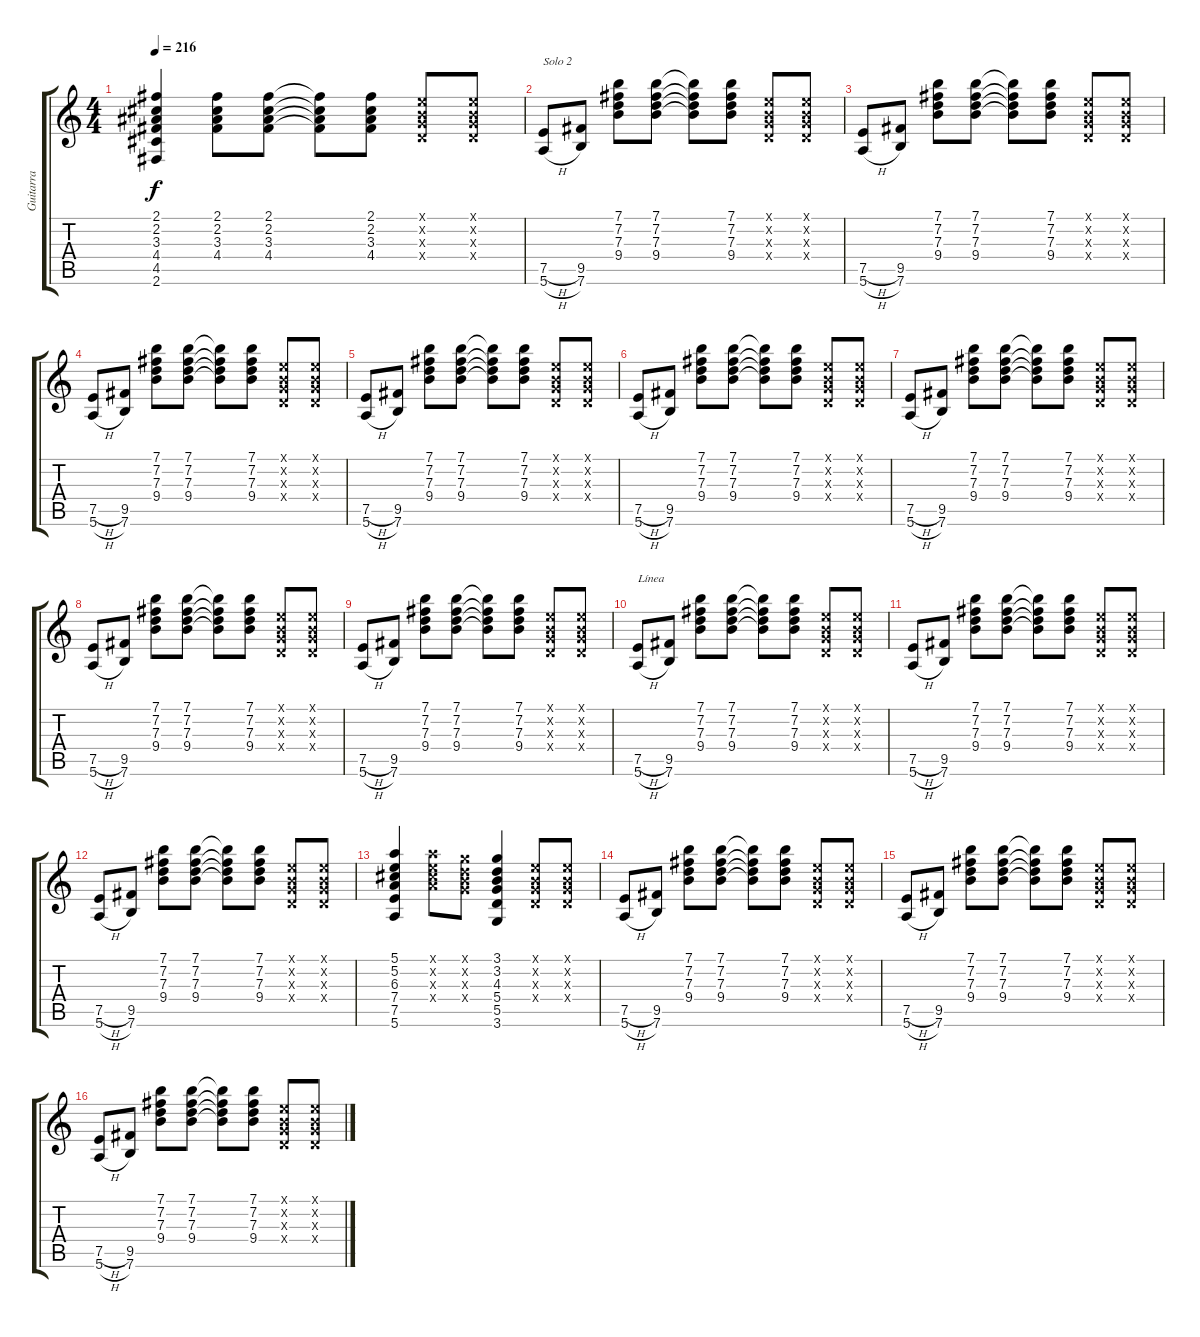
\track ("Guitarra" "Guitarra") {instrument acousticguitarnylon}
\staff {score tabs}
\tuning (E4 B3 G3 D3 A2 E2) {hide}
\ts (4 4)
\tempo 216
\clef g2
\ks c
(2.1 2.2 3.3 4.4 4.5 2.6).4{dy f} (2.1 2.2 3.3 4.4).8 (2.1 2.2 3.3 4.4).8 (2.1{t} 2.2{t} 3.3{t} 4.4{t}).8 (2.1 2.2 3.3 4.4).8 (0.1{x} 0.2{x} 0.3{x} 0.4{x}).8 (0.1{x} 0.2{x} 0.3{x} 0.4{x}).8 |
(7.5{h} 5.6{h}).8{txt "Solo 2"} (9.5 7.6).8 (7.1 7.2 7.3 9.4).8 (7.1 7.2 7.3 9.4).8 (7.1{t} 7.2{t} 7.3{t} 9.4{t}).8 (7.1 7.2 7.3 9.4).8 (0.1{x} 0.2{x} 0.3{x} 0.4{x}).8 (0.1{x} 0.2{x} 0.3{x} 0.4{x}).8 |
(7.5{h} 5.6{h}).8 (9.5 7.6).8 (7.1 7.2 7.3 9.4).8 (7.1 7.2 7.3 9.4).8 (7.1{t} 7.2{t} 7.3{t} 9.4{t}).8 (7.1 7.2 7.3 9.4).8 (0.1{x} 0.2{x} 0.3{x} 0.4{x}).8 (0.1{x} 0.2{x} 0.3{x} 0.4{x}).8 |
(7.5{h} 5.6{h}).8 (9.5 7.6).8 (7.1 7.2 7.3 9.4).8 (7.1 7.2 7.3 9.4).8 (7.1{t} 7.2{t} 7.3{t} 9.4{t}).8 (7.1 7.2 7.3 9.4).8 (0.1{x} 0.2{x} 0.3{x} 0.4{x}).8 (0.1{x} 0.2{x} 0.3{x} 0.4{x}).8 |
(7.5{h} 5.6{h}).8 (9.5 7.6).8 (7.1 7.2 7.3 9.4).8 (7.1 7.2 7.3 9.4).8 (7.1{t} 7.2{t} 7.3{t} 9.4{t}).8 (7.1 7.2 7.3 9.4).8 (0.1{x} 0.2{x} 0.3{x} 0.4{x}).8 (0.1{x} 0.2{x} 0.3{x} 0.4{x}).8 |
(7.5{h} 5.6{h}).8 (9.5 7.6).8 (7.1 7.2 7.3 9.4).8 (7.1 7.2 7.3 9.4).8 (7.1{t} 7.2{t} 7.3{t} 9.4{t}).8 (7.1 7.2 7.3 9.4).8 (0.1{x} 0.2{x} 0.3{x} 0.4{x}).8 (0.1{x} 0.2{x} 0.3{x} 0.4{x}).8 |
(7.5{h} 5.6{h}).8 (9.5 7.6).8 (7.1 7.2 7.3 9.4).8 (7.1 7.2 7.3 9.4).8 (7.1{t} 7.2{t} 7.3{t} 9.4{t}).8 (7.1 7.2 7.3 9.4).8 (0.1{x} 0.2{x} 0.3{x} 0.4{x}).8 (0.1{x} 0.2{x} 0.3{x} 0.4{x}).8 |
(7.5{h} 5.6{h}).8 (9.5 7.6).8 (7.1 7.2 7.3 9.4).8 (7.1 7.2 7.3 9.4).8 (7.1{t} 7.2{t} 7.3{t} 9.4{t}).8 (7.1 7.2 7.3 9.4).8 (0.1{x} 0.2{x} 0.3{x} 0.4{x}).8 (0.1{x} 0.2{x} 0.3{x} 0.4{x}).8 |
(7.5{h} 5.6{h}).8 (9.5 7.6).8 (7.1 7.2 7.3 9.4).8 (7.1 7.2 7.3 9.4).8 (7.1{t} 7.2{t} 7.3{t} 9.4{t}).8 (7.1 7.2 7.3 9.4).8 (0.1{x} 0.2{x} 0.3{x} 0.4{x}).8 (0.1{x} 0.2{x} 0.3{x} 0.4{x}).8 |
(7.5{h} 5.6{h}).8{txt "Línea"} (9.5 7.6).8 (7.1 7.2 7.3 9.4).8 (7.1 7.2 7.3 9.4).8 (7.1{t} 7.2{t} 7.3{t} 9.4{t}).8 (7.1 7.2 7.3 9.4).8 (0.1{x} 0.2{x} 0.3{x} 0.4{x}).8 (0.1{x} 0.2{x} 0.3{x} 0.4{x}).8 |
(7.5{h} 5.6{h}).8 (9.5 7.6).8 (7.1 7.2 7.3 9.4).8 (7.1 7.2 7.3 9.4).8 (7.1{t} 7.2{t} 7.3{t} 9.4{t}).8 (7.1 7.2 7.3 9.4).8 (0.1{x} 0.2{x} 0.3{x} 0.4{x}).8 (0.1{x} 0.2{x} 0.3{x} 0.4{x}).8 |
(7.5{h} 5.6{h}).8 (9.5 7.6).8 (7.1 7.2 7.3 9.4).8 (7.1 7.2 7.3 9.4).8 (7.1{t} 7.2{t} 7.3{t} 9.4{t}).8 (7.1 7.2 7.3 9.4).8 (0.1{x} 0.2{x} 0.3{x} 0.4{x}).8 (0.1{x} 0.2{x} 0.3{x} 0.4{x}).8 |
(5.1 5.2 6.3 7.4 7.5 5.6).4 (5.1{x} 5.2{x} 6.3{x} 7.4{x}).8 (3.1{x} 3.2{x} 4.3{x} 5.4{x}).8 (3.1 3.2 4.3 5.4 5.5 3.6).4 (0.1{x} 0.2{x} 0.3{x} 0.4{x}).8 (0.1{x} 0.2{x} 0.3{x} 0.4{x}).8 |
(7.5{h} 5.6{h}).8 (9.5 7.6).8 (7.1 7.2 7.3 9.4).8 (7.1 7.2 7.3 9.4).8 (7.1{t} 7.2{t} 7.3{t} 9.4{t}).8 (7.1 7.2 7.3 9.4).8 (0.1{x} 0.2{x} 0.3{x} 0.4{x}).8 (0.1{x} 0.2{x} 0.3{x} 0.4{x}).8 |
(7.5{h} 5.6{h}).8 (9.5 7.6).8 (7.1 7.2 7.3 9.4).8 (7.1 7.2 7.3 9.4).8 (7.1{t} 7.2{t} 7.3{t} 9.4{t}).8 (7.1 7.2 7.3 9.4).8 (0.1{x} 0.2{x} 0.3{x} 0.4{x}).8 (0.1{x} 0.2{x} 0.3{x} 0.4{x}).8 |
(7.5{h} 5.6{h}).8 (9.5 7.6).8 (7.1 7.2 7.3 9.4).8 (7.1 7.2 7.3 9.4).8 (7.1{t} 7.2{t} 7.3{t} 9.4{t}).8 (7.1 7.2 7.3 9.4).8 (0.1{x} 0.2{x} 0.3{x} 0.4{x}).8 (0.1{x} 0.2{x} 0.3{x} 0.4{x}).8
